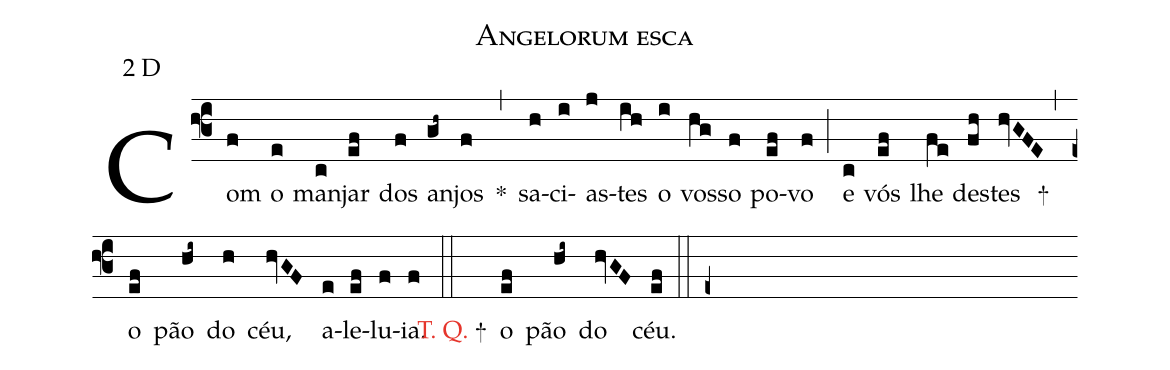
name: Angelorum esca;
mode: 2;
mode-differentia: D;
commentary: Cantus ID 020028;
commentary: Sb 16,20;
%%
(f3)

Com(f) o(e) man(c)jar(ef) dos(f) an(gh~)jos(f) *(,) sa(h)ci(i)as(j)tes(ih) o(i) vos(hg)so(f) po(ef)vo(f) (;) e(c) vós(ef) lhe(fe) des(fh)tes(hvGFE) +(,) o(ef) pão(hi~) do(h) céu,(hvGF) a(e)le(ef)lu(f)ia.(f)

(::)

<c>T. Q.</c> +() o(ef) pão(hi~) do(hvGF) céu.(ef)

(::)

(e+)
